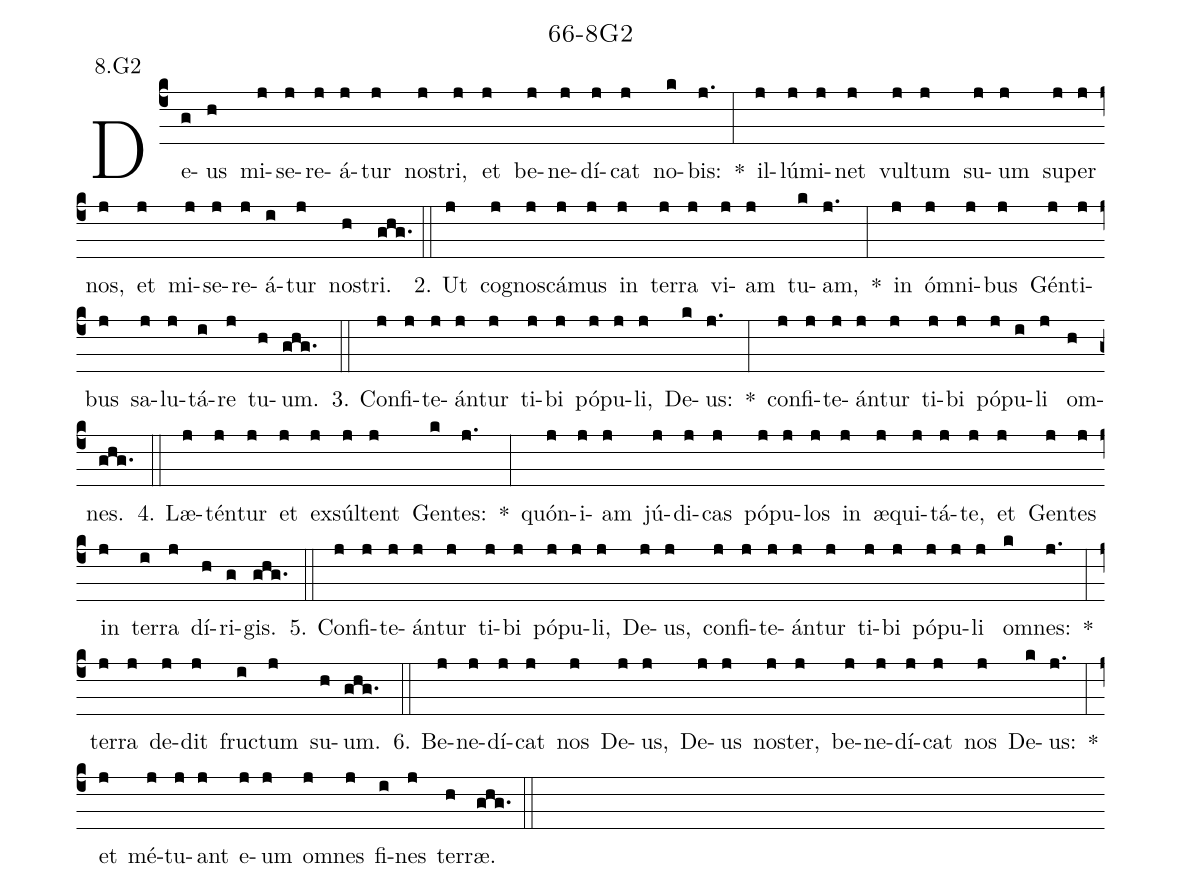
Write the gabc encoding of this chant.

name: 66-8G2;
annotation: 8.G2;
%%
(c4)De(g)us(h) mi(j)se(j)re(j)á(j)tur(j) nos(j)tri,(j) et(j) be(j)ne(j)dí(j)cat(j) no(k)bis:(j.) *(:) il(j)lú(j)mi(j)net(j) vul(j)tum(j) su(j)um(j) su(j)per(j) nos,(j) et(j) mi(j)se(j)re(j)á(i)tur(j) nos(h)tri.(ghg.) (::)
2. Ut(j) co(j)gnos(j)cá(j)mus(j) in(j) ter(j)ra(j) vi(j)am(j) tu(k)am,(j.) *(:) in(j) óm(j)ni(j)bus(j) Gén(j)ti(j)bus(j) sa(j)lu(j)tá(i)re(j) tu(h)um.(ghg.) (::)
3. Con(j)fi(j)te(j)án(j)tur(j) ti(j)bi(j) pó(j)pu(j)li,(j) De(k)us:(j.) *(:) con(j)fi(j)te(j)án(j)tur(j) ti(j)bi(j) pó(j)pu(i)li(j) om(h)nes.(ghg.) (::)
4. Læ(j)tén(j)tur(j) et(j) ex(j)súl(j)tent(j) Gen(k)tes:(j.) *(:) quón(j)i(j)am(j) jú(j)di(j)cas(j) pó(j)pu(j)los(j) in(j) æ(j)qui(j)tá(j)te,(j) et(j) Gen(j)tes(j) in(j) ter(i)ra(j) dí(h)ri(g)gis.(ghg.) (::)
5. Con(j)fi(j)te(j)án(j)tur(j) ti(j)bi(j) pó(j)pu(j)li,(j) De(j)us,(j) con(j)fi(j)te(j)án(j)tur(j) ti(j)bi(j) pó(j)pu(j)li(j) om(k)nes:(j.) *(:) ter(j)ra(j) de(j)dit(j) fruc(i)tum(j) su(h)um.(ghg.) (::)
6. Be(j)ne(j)dí(j)cat(j) nos(j) De(j)us,(j) De(j)us(j) nos(j)ter,(j) be(j)ne(j)dí(j)cat(j) nos(j) De(k)us:(j.) *(:) et(j) mé(j)tu(j)ant(j) e(j)um(j) om(j)nes(j) fi(i)nes(j) ter(h)ræ.(ghg.) (::)
